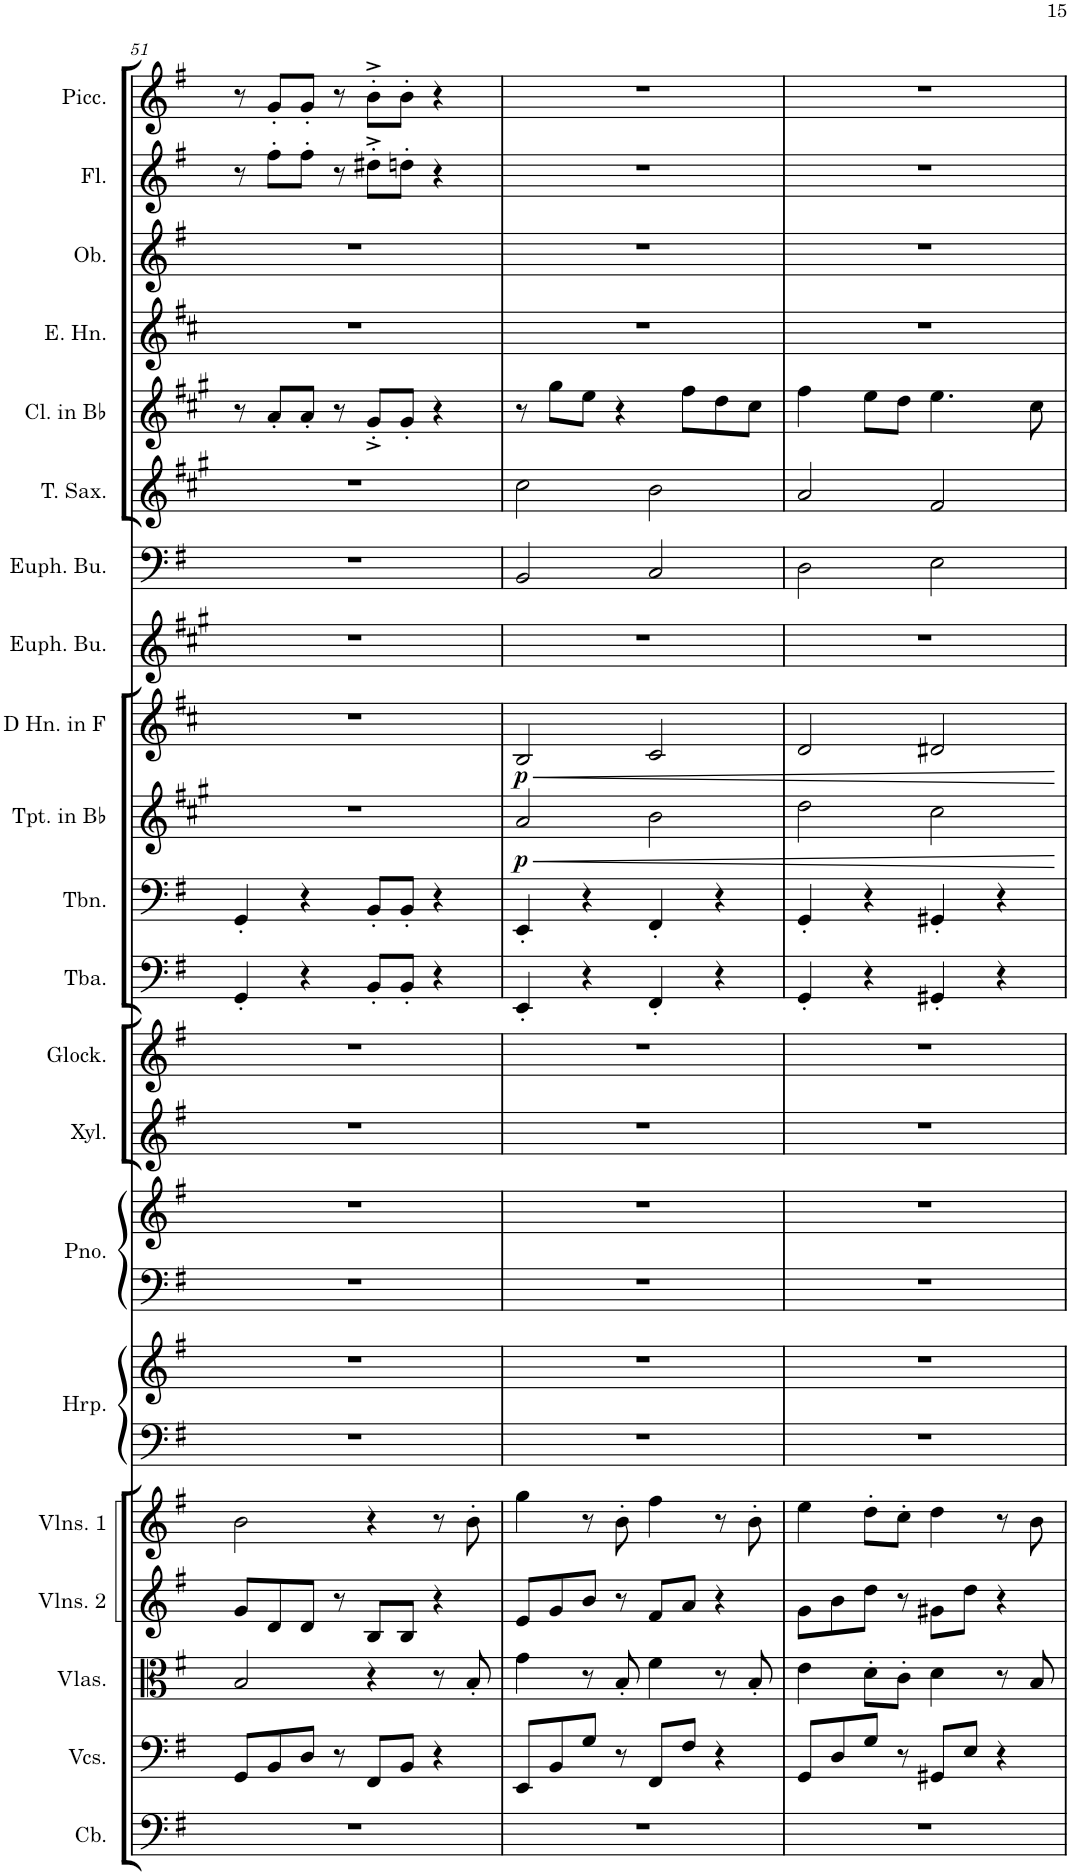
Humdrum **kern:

**kern	**kern	**kern	**kern	**kern	**kern	**kern	**kern	**kern	**kern	**kern	**kern	**kern	**kern	**dynam	**kern	**dynam	**kern	**kern	**kern	**kern	**kern	**kern	**kern	**kern
*part21	*part20	*part19	*part18	*part17	*part16	*part16	*part15	*part15	*part14	*part13	*part12	*part11	*part10	*part10	*part9	*part9	*part8	*part7	*part6	*part5	*part4	*part3	*part2	*part1
*staff23	*staff22	*staff21	*staff20	*staff19	*staff18	*staff17	*staff16	*staff15	*staff14	*staff13	*staff12	*staff11	*staff10	*staff10	*staff9	*staff9	*staff8	*staff7	*staff6	*staff5	*staff4	*staff3	*staff2	*staff1
*I"Contrabass	*I"Violoncellos	*I"Violas	*I"Violins 2	*I"Violins 1	*I"Harp	*	*I"Grand Piano	*	*I"Xylophone	*I"Glockenspiel	*I"Tuba	*I"Trombone	*I"Trumpet in Bb	*	*I"Horn in F	*	*I"Euphonium	*I"Euphonium	*I"Tenor Saxophone	*I"Clarinet in Bb	*I"English Horn	*I"Oboe	*I"Flute	*I"Piccolo
*I'Cb.	*I'Vcs.	*I'Vlas.	*I'Vlns. 2	*I'Vlns. 1	*I'Hrp.	*	*I'Pno.	*	*I'Xyl.	*I'Glock.	*I'Tba.	*I'Tbn.	*I'Tpt. in Bb	*	*	*	*	*	*I'T. Sax.	*I'Cl. in Bb	*I'E. Hn.	*I'Ob.	*I'Fl.	*I'Picc.
!!LO:PB:g=z
*clefF4	*clefF4	*clefC3	*clefG2	*clefG2	*clefF4	*clefG2	*clefF4	*clefG2	*clefG2	*clefG2	*clefF4	*clefF4	*clefG2	*	*clefG2	*	*clefG2	*clefF4	*clefG2	*clefG2	*clefG2	*clefG2	*clefG2	*clefG2
*Trd7c12	*	*	*	*	*	*	*	*	*Trd-7c-12	*Trd-14c-24	*	*	*Trd1c2	*	*Trd4c7	*	*Trd8c14	*	*Trd8c14	*Trd1c2	*Trd4c7	*	*	*Trd-7c-12
*k[f#]	*k[f#]	*k[f#]	*k[f#]	*k[f#]	*k[f#]	*k[f#]	*k[f#]	*k[f#]	*k[f#]	*k[f#]	*k[f#]	*k[f#]	*k[f#c#g#]	*	*k[f#c#]	*	*k[f#c#g#]	*k[f#]	*k[f#c#g#]	*k[f#c#g#]	*k[f#c#]	*k[f#]	*k[f#]	*k[f#]
*M4/4	*M4/4	*M4/4	*M4/4	*M4/4	*M4/4	*M4/4	*M4/4	*M4/4	*M4/4	*M4/4	*M4/4	*M4/4	*M4/4	*	*M4/4	*	*M4/4	*M4/4	*M4/4	*M4/4	*M4/4	*M4/4	*M4/4	*M4/4
=51	=51	=51	=51	=51	=51	=51	=51	=51	=51	=51	=51	=51	=51	=51	=51	=51	=51	=51	=51	=51	=51	=51	=51	=51
1r	8GG/L	2B/	8g/L	2b\	1r	1r	1r	1r	1r	1r	4GG'/	4GG'/	1r	.	1r	.	1r	1r	1r	8r	1r	1r	8r	8r
.	8BB/	.	8d/	.	.	.	.	.	.	.	.	.	.	.	.	.	.	.	.	8a'/L	.	.	8ff#'\L	8g'/L
.	8D/J	.	8d/J	.	.	.	.	.	.	.	4r	4r	.	.	.	.	.	.	.	8a'/J	.	.	8ff#'\J	8g'/J
.	8r	.	8r	.	.	.	.	.	.	.	.	.	.	.	.	.	.	.	.	8r	.	.	8r	8r
.	8FF#/L	4r	8B/L	4r	.	.	.	.	.	.	8BB'/L	8BB'/L	.	.	.	.	.	.	.	8g#'^/L	.	.	8dd#X'^\L	8b'^\L
.	8BB/J	.	8B/J	.	.	.	.	.	.	.	8BB'/J	8BB'/J	.	.	.	.	.	.	.	8g#'/J	.	.	8ddn'\J	8b'\J
.	4r	8r	4r	8r	.	.	.	.	.	.	4r	4r	.	.	.	.	.	.	.	4r	.	.	4r	4r
.	.	8B'/	.	8b'\	.	.	.	.	.	.	.	.	.	.	.	.	.	.	.	.	.	.	.	.
=52	=52	=52	=52	=52	=52	=52	=52	=52	=52	=52	=52	=52	=52	=52	=52	=52	=52	=52	=52	=52	=52	=52	=52	=52
!	!	!	!	!	!	!	!	!	!	!	!	!	!	!LO:HP:b	!	!LO:HP:b	!	!	!	!	!	!	!	!
!	!	!	!	!	!	!	!	!	!	!	!	!	!	!LO:DY:n=1:b	!	!LO:DY:n=1:b	!	!	!	!	!	!	!	!
1r	8EE/L	4g\	8e/L	4gg\	1r	1r	1r	1r	1r	1r	4EE'/	4EE'/	2a/	< p	2B/	< p	1r	2BB/	2cc#\	8r	1r	1r	1r	1r
.	8BB/	.	8g/	.	.	.	.	.	.	.	.	.	.	.	.	.	.	.	.	8gg#\L	.	.	.	.
.	8G/J	8r	8b/J	8r	.	.	.	.	.	.	4r	4r	.	.	.	.	.	.	.	8ee\J	.	.	.	.
.	8r	8B'/	8r	8b'\	.	.	.	.	.	.	.	.	.	.	.	.	.	.	.	4r	.	.	.	.
.	8FF#/L	4f#\	8f#/L	4ff#\	.	.	.	.	.	.	4FF#'/	4FF#'/	2b\	.	2c#/	.	.	2C/	2b\	.	.	.	.	.
.	8F#/J	.	8a/J	.	.	.	.	.	.	.	.	.	.	.	.	.	.	.	.	8ff#\L	.	.	.	.
.	4r	8r	4r	8r	.	.	.	.	.	.	4r	4r	.	.	.	.	.	.	.	8dd\	.	.	.	.
.	.	8B'/	.	8b'\	.	.	.	.	.	.	.	.	.	.	.	.	.	.	.	8cc#\J	.	.	.	.
=53	=53	=53	=53	=53	=53	=53	=53	=53	=53	=53	=53	=53	=53	=53	=53	=53	=53	=53	=53	=53	=53	=53	=53	=53
1r	8GG/L	4e\	8g\L	4ee\	1r	1r	1r	1r	1r	1r	4GG'/	4GG'/	2dd\	.	2d/	.	1r	2D\	2a/	4ff#\	1r	1r	1r	1r
.	8D/	.	8b\	.	.	.	.	.	.	.	.	.	.	.	.	.	.	.	.	.	.	.	.	.
.	8G/J	8d'\L	8dd\J	8dd'\L	.	.	.	.	.	.	4r	4r	.	.	.	.	.	.	.	8ee\L	.	.	.	.
.	8r	8c'\J	8r	8cc'\J	.	.	.	.	.	.	.	.	.	.	.	.	.	.	.	8dd\J	.	.	.	.
.	8GG#X/L	4d\	8g#X\L	4dd\	.	.	.	.	.	.	4GG#X'/	4GG#X'/	2cc#\	.	2d#X/	.	.	2E\	2f#/	4.ee\	.	.	.	.
.	8E/J	.	8dd\J	.	.	.	.	.	.	.	.	.	.	.	.	.	.	.	.	.	.	.	.	.
.	4r	8r	4r	8r	.	.	.	.	.	.	4r	4r	.	.	.	.	.	.	.	.	.	.	.	.
.	.	8B/	.	8b\	.	.	.	.	.	.	.	.	.	.	.	.	.	.	.	8cc#\	.	.	.	.
.	.	.	.	.	.	.	.	.	.	.	.	.	.	[	.	[	.	.	.	.	.	.	.	.
=	=	=	=	=	=	=	=	=	=	=	=	=	=	=	=	=	=	=	=	=	=	=	=	=
*-	*-	*-	*-	*-	*-	*-	*-	*-	*-	*-	*-	*-	*-	*-	*-	*-	*-	*-	*-	*-	*-	*-	*-	*-
